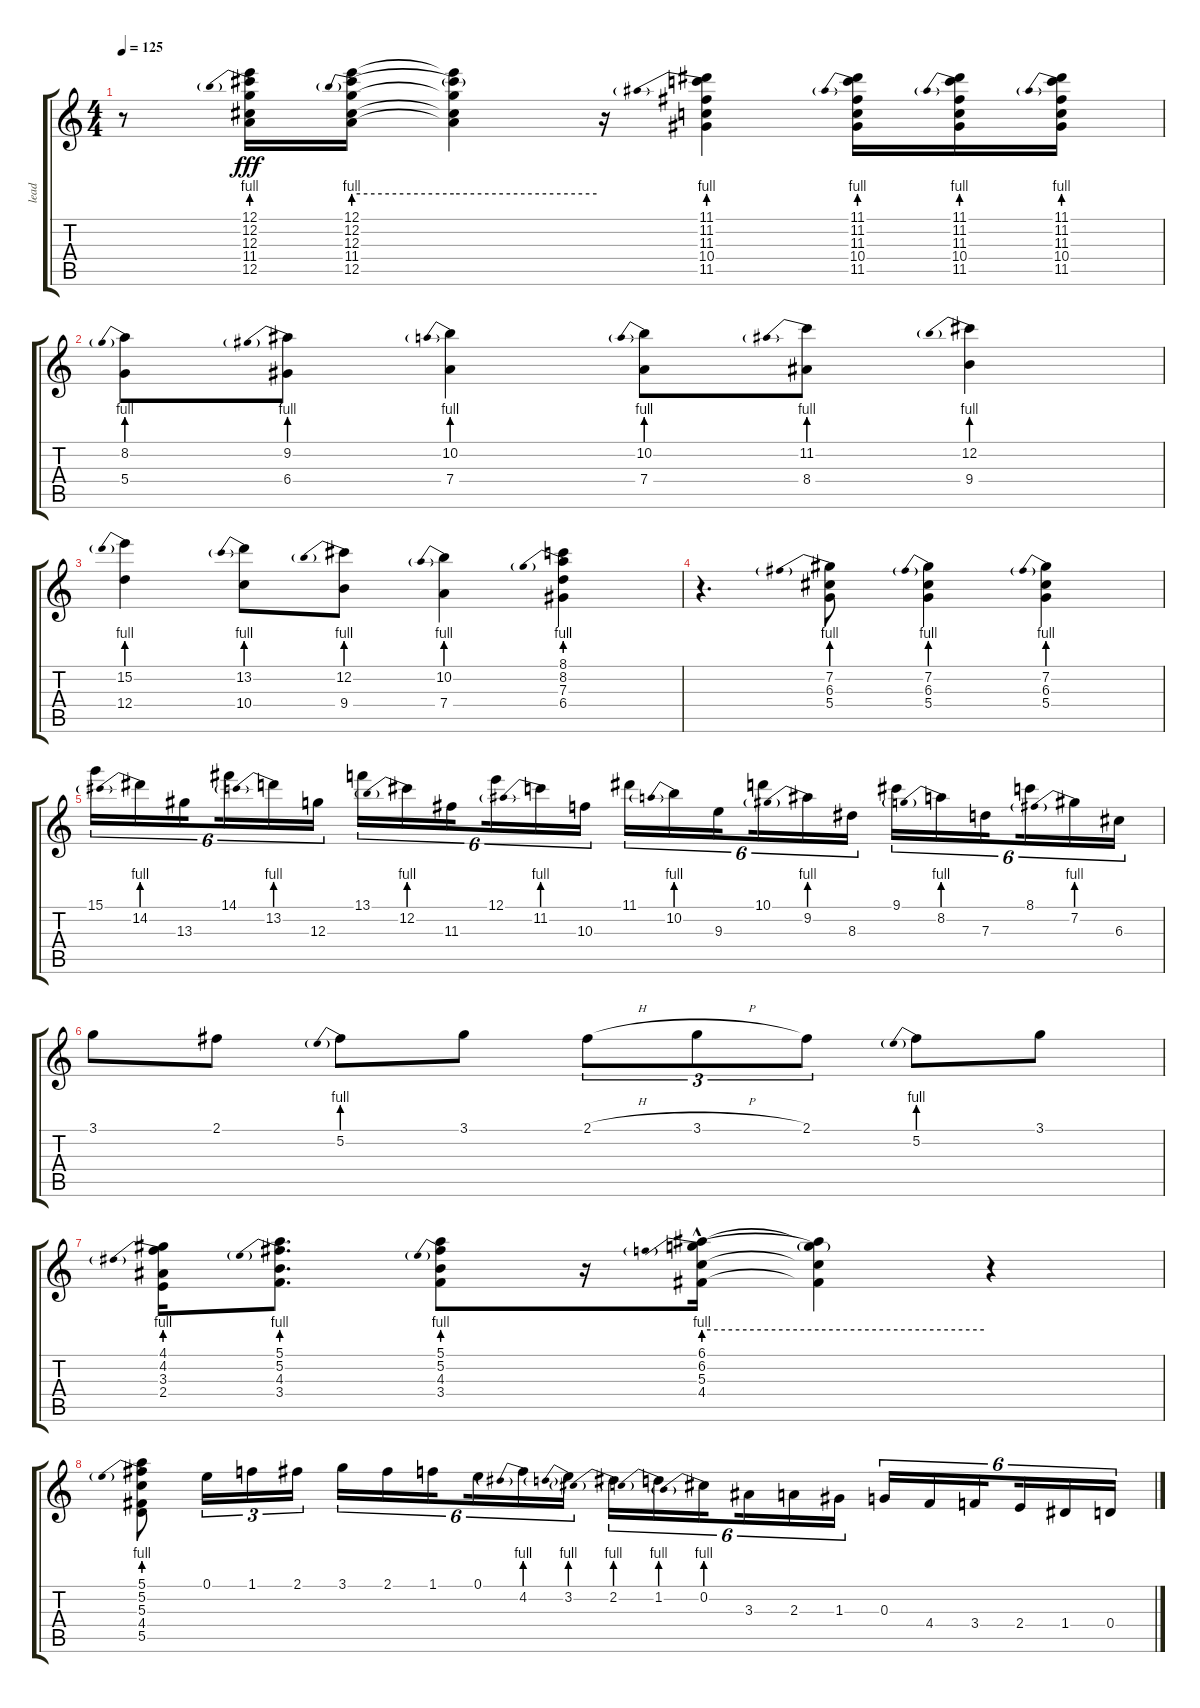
\track ("lead" "lead") {instrument acousticguitarsteel}
\staff {score tabs}
\tuning (E4 B3 G3 D3 A2 E2) {hide}
\ts (4 4)
\tempo 125
\clef g2
\ks c
r.8{dy fff} (12.1 12.2{be (prebend 0 4 60 4)} 12.3 11.4 12.5).16 (12.1 12.2{be (prebend 0 4 60 4)} 12.3 11.4 12.5).16 (12.1{t} 12.2{be (hold 0 4 60 4) t} 12.3{t} 11.4{t} 12.5{t}).4 r.16 (11.1 11.2{be (prebend 0 4 60 4)} 11.3 10.4 11.5).4 (11.1 11.2{be (prebend 0 4 60 4)} 11.3 10.4 11.5).16 (11.1 11.2{be (prebend 0 4 60 4)} 11.3 10.4 11.5).16 (11.1 11.2{be (prebend 0 4 60 4)} 11.3 10.4 11.5).16 |
(8.2{be (prebend 0 4 60 4)} 5.4).8 (9.2{be (prebend 0 4 60 4)} 6.4).8 (10.2{be (prebend 0 4 60 4)} 7.4).4 (10.2{be (prebend 0 4 60 4)} 7.4).8 (11.2{be (prebend 0 4 60 4)} 8.4).8 (12.2{be (prebend 0 4 60 4)} 9.4).4 |
(15.2{be (prebend 0 4 60 4)} 12.4).4 (13.2{be (prebend 0 4 60 4)} 10.4).8 (12.2{be (prebend 0 4 60 4)} 9.4).8 (10.2{be (prebend 0 4 60 4)} 7.4).4 (8.1 8.2{be (prebend 0 4 60 4)} 7.3 6.4).4 |
r.4{d} (7.2{be (prebend 0 4 60 4)} 6.3 5.4).8 (7.2{be (prebend 0 4 60 4)} 6.3 5.4).4 (7.2{be (prebend 0 4 60 4)} 6.3 5.4).4 |
15.1.16{tu (6 4)} 14.2{be (prebend 0 4 60 4)}.16{tu (6 4)} 13.3.16{tu (6 4) beam splitsecondary} 14.1.16{tu (6 4)} 13.2{be (prebend 0 4 60 4)}.16{tu (6 4)} 12.3.16{tu (6 4)} 13.1.16{tu (6 4)} 12.2{be (prebend 0 4 60 4)}.16{tu (6 4)} 11.3.16{tu (6 4) beam splitsecondary} 12.1.16{tu (6 4)} 11.2{be (prebend 0 4 60 4)}.16{tu (6 4)} 10.3.16{tu (6 4)} 11.1.16{tu (6 4)} 10.2{be (prebend 0 4 60 4)}.16{tu (6 4)} 9.3.16{tu (6 4) beam splitsecondary} 10.1.16{tu (6 4)} 9.2{be (prebend 0 4 60 4)}.16{tu (6 4)} 8.3.16{tu (6 4)} 9.1.16{tu (6 4)} 8.2{be (prebend 0 4 60 4)}.16{tu (6 4)} 7.3.16{tu (6 4) beam splitsecondary} 8.1.16{tu (6 4)} 7.2{be (prebend 0 4 60 4)}.16{tu (6 4)} 6.3.16{tu (6 4)} |
3.1.8 2.1.8 5.2{be (prebend 0 4 60 4)}.8 3.1.8 2.1{h}.8{tu (3 2)} 3.1{h}.8{tu (3 2)} 2.1.8{tu (3 2)} 5.2{be (prebend 0 4 60 4)}.8 3.1.8 |
(4.1 4.2{be (prebend 0 4 60 4)} 3.3 2.4).16 (5.1 5.2{be (prebend 0 4 60 4)} 4.3 3.4).8{d} (5.1 5.2{be (prebend 0 4 60 4)} 4.3 3.4).8 r.16 (6.1{hac} 6.2{be (prebend 0 4 60 4) hac} 5.3{hac} 4.4{hac}).16 (6.1{t} 6.2{be (hold 0 4 60 4) t} 5.3{t} 4.4{t}).4 r.4 |
(5.1 5.2{be (prebend 0 4 60 4)} 5.3 4.4 5.5).8 0.1.16{tu (3 2)} 1.1.16{tu (3 2)} 2.1.16{tu (3 2)} 3.1.16{tu (6 4)} 2.1.16{tu (6 4)} 1.1.16{tu (6 4) beam splitsecondary} 0.1.16{tu (6 4)} 4.2{be (prebend 0 4 60 4)}.16{tu (6 4)} 3.2{be (prebend 0 4 60 4)}.16{tu (6 4)} 2.2{be (prebend 0 4 60 4)}.16{tu (6 4)} 1.2{be (prebend 0 4 60 4)}.16{tu (6 4)} 0.2{be (prebend 0 4 60 4)}.16{tu (6 4) beam splitsecondary} 3.3.16{tu (6 4)} 2.3.16{tu (6 4)} 1.3.16{tu (6 4)} 0.3.16{tu (6 4)} 4.4.16{tu (6 4)} 3.4.16{tu (6 4) beam splitsecondary} 2.4.16{tu (6 4)} 1.4.16{tu (6 4)} 0.4.16{tu (6 4)}
